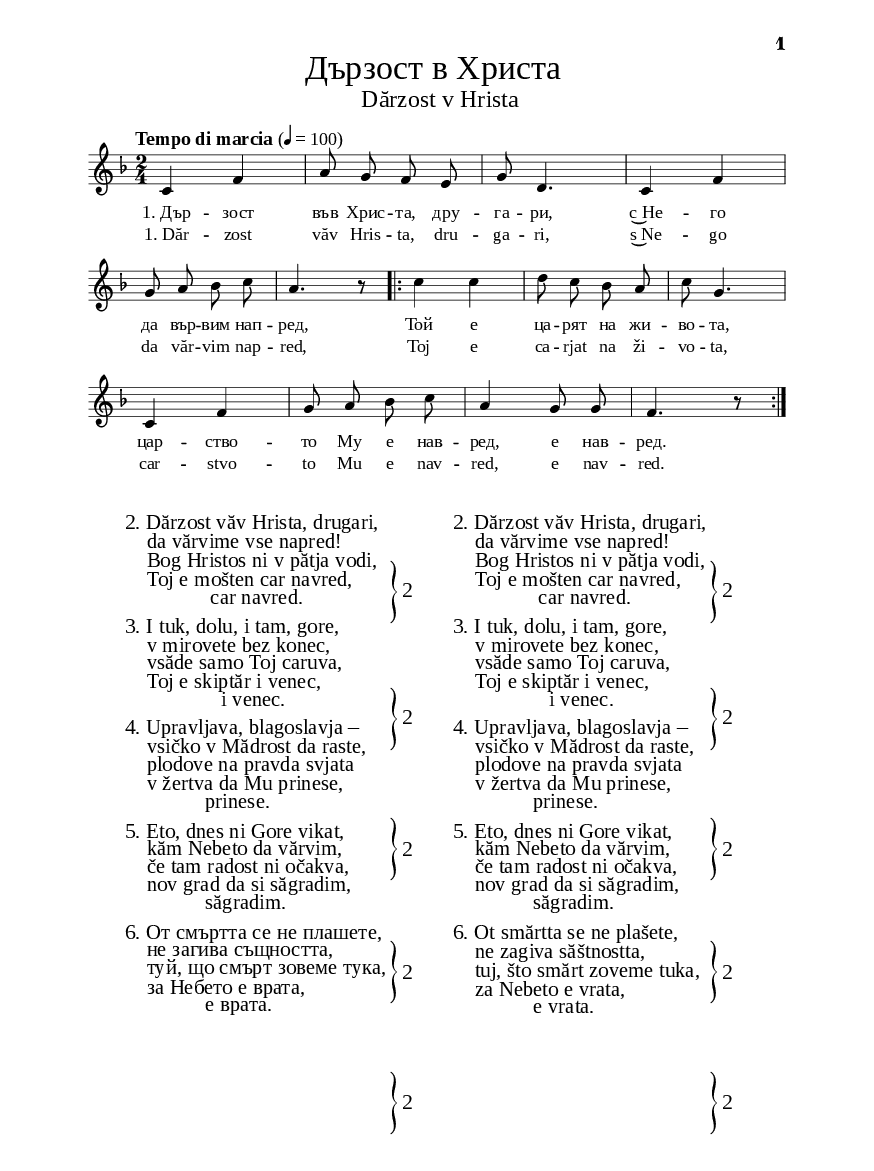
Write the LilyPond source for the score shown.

\version "2.24.3"

% include paper part and global functions
\include "include/globals.ily"


"rightBraces052_1" = \markup {
  \column {
    % repeat braces
    \translate #'(0 . -8.7 )
    \right-brace #30

    \translate #'(0 . -13.1 )
    \right-brace #30

    \translate #'(0 . -13.6 )
    \right-brace #30

    \translate #'(0 . -12.7 )
    \right-brace #30
    
      \translate #'(0 . -13.7 )
    \right-brace #30

  }
  \column {
    % repeat numbers
    \translate #'(0 . -9.4 )
    2

    \translate #'(0 . -17.5 )
    2

    \translate #'(0 . -18.1 )
    2

    \translate #'(0 . -16.9)
    2


   \translate #'(0 . -17.9)
    2



  }
}

"rightBraces052_2" = \markup {
  \column {
    % repeat braces


    \translate #'(0 . -9.4 )
    \right-brace #30

    \translate #'(0 . -12.3 )
    \right-brace #30

  }
  \column {
    % repeat numbers

    \translate #'(0 . -10.2 )
    2

    \translate #'(0 . -16.7 )
    2




  }
}

\bookpart {
  \label #'ref052
  \tocItem \markup "Дързост в Христа – Dărzost v Hrista"
  \include "include/bookpart-paper.ily"
  \score {
    \include "include/score-layout.ily"


    \new Voice \absolute  {
      \clef treble
      \key f \major
      \time 2/4
      \tempoFunc "Tempo di marcia" 4 "100"
      \autoBeamOff
      \autoBeamOff
      c'4 f' | a'8 g' f' e' | g'8 d'4. | c'4 f' \break |
      g'8 a' bes' c'' | a'4. r8 \bar ".|:"
      | c''4 c'' | d''8 c'' bes' a' | c''8 g'4. \break |
      c'4  f'4 | g'8 a' bes' c'' a'4 g'8 g' | f'4. r8 \bar ":|."
      \break
    }

    \addlyrics {
      "1. Дър" -- зост във Хрис -- та, дру -- га -- ри, с~Не -- го
      да вър -- вим нап -- ред, Той е ца -- рят на жи -- во -- та,
      цар -- ство -- то Му е нав -- ред, е нав -- ред.
    }
    \addlyrics {
      "1. Dăr" -- zost văv Hris -- ta, dru -- ga -- ri, s~Ne -- go
      da văr -- vim nap -- red, Toj e ca -- rjat na ži -- vo -- ta,
      car -- stvo -- to Mu e nav -- red, e nav -- red.
    }


    \header {
      title = \titleFunc "Дързост в Христа "" Dărzost v Hrista"
    }

    \midi{}

  } % score

  \markup \empty-two

  \markup \abs-fontsize #10 {
    \hspace #5
    \override #`(baseline-skip . ,bgCoupletBaselineSkip)
    \column {

      \line {   2.  Dărzost văv Hrista, drugari,}

      \line {   "   " da vărvime vse napred!}

      \line {   "   " Bog Hristos ni v pătja vodi,}

      \line {   "   " Toj e mošten car navred,}

      \line {   "               " car navred.}
      \vspace #0.5

      \line {   3.  I tuk, dolu, i tam, gore, }

      \line {   "   " v mirovete bez konec, }

      \line {   "   " vsăde samo Toj caruva, }

      \line {   "   " Toj e skiptăr i venec, }

      \line {   "                 " i venec. }
      \vspace #0.5
      \line {   4.  Upravljava, blagoslavja – }

      \line {   "   " vsičko v Mădrost da raste, }

      \line {   "   " plodove na pravda svjata }

      \line {   "   " v žertva da Mu prinese, }

      \line {   "              " prinese. }

      \vspace #0.5


      \line {   5. Eto, dnes ni Gore vikat, }

      \line {   "   " kăm Nebeto da vărvim, }

      \line {   "   " če tam radost ni očakva, }

      \line {   "   " nov grad da si săgradim, }

      \line {   "              " săgradim. }

      \vspace #0.5



      \line {   6. От смъртта се не плашете, }

      \line {   "   " не загива същността, }

      \line {   "   " туй, що смърт зовеме тука, }

      \line {   "   " за Небето е врата, }

      \line {   "              " е врата. }



    }\"rightBraces052_1"
    \hspace #5
    \override #`(baseline-skip . ,bgCoupletBaselineSkip)
    \column {



      \line {   2.  Dărzost văv Hrista, drugari,}

      \line {   "   " da vărvime vse napred!}

      \line {   "   " Bog Hristos ni v pătja vodi,}

      \line {   "   " Toj e mošten car navred,}

      \line {   "               " car navred.}
      \vspace #0.5

      \line {   3.  I tuk, dolu, i tam, gore, }

      \line {   "   " v mirovete bez konec, }

      \line {   "   " vsăde samo Toj caruva, }

      \line {   "   " Toj e skiptăr i venec, }

      \line {   "                 " i venec. }
      \vspace #0.5
      \line {   4.  Upravljava, blagoslavja – }

      \line {   "   " vsičko v Mădrost da raste, }

      \line {   "   " plodove na pravda svjata }

      \line {   "   " v žertva da Mu prinese, }

      \line {   "              " prinese. }

      \vspace #0.5


      \line {   5. Eto, dnes ni Gore vikat, }

      \line {   "   " kăm Nebeto da vărvim, }

      \line {   "   " če tam radost ni očakva, }

      \line {   "   " nov grad da si săgradim, }

      \line {   "              " săgradim. }
      \vspace #0.5
      \line {   6. Ot smărtta se ne plašete, }

      \line {   "   " ne zagiva săštnostta, }

      \line {   "   " tuj, što smărt zoveme tuka, }

      \line {   "   " za Nebeto e vrata, }

      \line {   "              " e vrata. }




    } \"rightBraces052_1" %column
  } % markup

  \pageBreak

  \markup \fontsize #bgCoupletFontSize {
    \hspace #5
    \override #`(baseline-skip . ,bgCoupletBaselineSkip)
    \column {

      \line {   7. С радост и хвалебни песни }

      \line {   "   " ще прекрачим нейни праг, }

      \line {   "   " а отвъд Христос ни чака, }

      \line {   "   " все тъй кротък, все тъй благ, }

      \line {   "            " все тъй благ. }

      \vspace #0.5


      \line {   8. И там Той ще ни научи, }

      \line {   "   " тленното как да не тлей, }

      \line {   "   " как с телото си човекът }

      \line {   "   " вечно може да живей, }

      \line {   "             " да живей. }

    }
    \"rightBraces052_2"
    \hspace #5
    \override #`(baseline-skip . ,bgCoupletBaselineSkip)
    \column {

      \line {   7. S radost i hvalebni pesni }

      \line {   "   " šte prekračim nejni prag, }

      \line {   "   " a otvăd Hristos ni čaka, }

      \line {   "   " vse tăj krotăk, vse tăj blag, }

      \line {   "            " vse tăj blag. }

      \vspace #0.5


      \line {   8. I tam Toj šte ni nauči, }

      \line {   "   " tlennoto kak da ne tlej, }

      \line {   "   " kak s teloto si čovekăt }

      \line {   "   " večno može da živej, }

      \line {   "             " da živej. }

    } %column
    \"rightBraces052_2"
  } % markup

 \markup \vspace #3

  % include foreign translation(s) of the song
  \version "2.24.3"

\markup \fill-line { \fontsize #deTitleFontSize "Kühnheit in Christus" }
\markup \null
\markup \null
\markup \abs-fontsize #10 {
  \override #`(baseline-skip . ,deCoupletBaselineSkip)

  \column {
    \line {  1. Kühnheit in Christus, Freunde, }

    \line { "   "auf dass wir mit ihm vorwärts gehen,}

    \line { "   "er ist der König des Lebens, }

    \line { "   "sein Königreich ist überall, ist überall.}
   \vspace #0.5
    \line { 2. Kühnheit in Christus, Freunde,}

    \line { "   "auf dass wir immer vorwärts gehen!}

    \line { "   "Gott-Christus führt uns auf dem Weg,}

    \line { "   "Er ist der mächtige König überall,}

    \line { "   " "   "König überall.}
   \vspace #0.5
    \line { 3. Und hier unten, und dort oben,}

    \line { "   "in den Universen ohne Ende,}

    \line { "   "überall herrscht nur Er,}

    \line { "   "Er ist das Zepter und die Krone,}

    \line { "   " "   "und die Krone.}
    \vspace #0.5
    \line { 4. Er herrscht, segnet  –}

    \line { "   "auf dass alles in Weisheit gedeiht,}

    \line { "   "auf dass wir Ihm die Früchte}

    \line { "   "  der heiligen Gerechtigkeit }

    \line { "   "als Opfer bringen, bringen.}

  }
 
  \override #`(baseline-skip . ,deCoupletBaselineSkip)
  \column {
    \line { 5. Siehe, heute rufen sie uns nach oben,}

    \line { "   "auf dass wir zum Himmel fahren,}

    \line { "   "weil uns dort die Freude erwartet –}

    \line { "   "auf dass wir eine neue Stadt errichten,}

    \line { "   "errichten.}
\vspace #0.5
    \line { 6. Fürchtet euch nicht vor dem Tod,}

    \line { "   "die Wesenheit vergeht nicht,}

    \line { "   "das, was wir hier Tod nennen,}

    \line { "   "ist für den Himmel ein Tor,}

    \line { "   " "  " ist ein Tor.}
   \vspace #0.5
    \line { 7. Mit Freude und mit Lobeshymnen}

    \line { "   "werden wir seine Schwelle übertreten,}

    \line { "   "und jenseits erwartet uns Christus}

    \line { "   "immer so sanft, immer so gütig,}

    \line { "   " "   "immer so gütig.}
    \vspace #0.5
    \line { 8. Und dort wird er uns lehren}

    \line { "   "wie das Vergängliche nicht vergeht,}

    \line { "   "wie der Mensch mit seinem Körper}

    \line { "   "ewig leben soll,}

    \line { "   "leben soll.}

  }
}


} % bookpart
